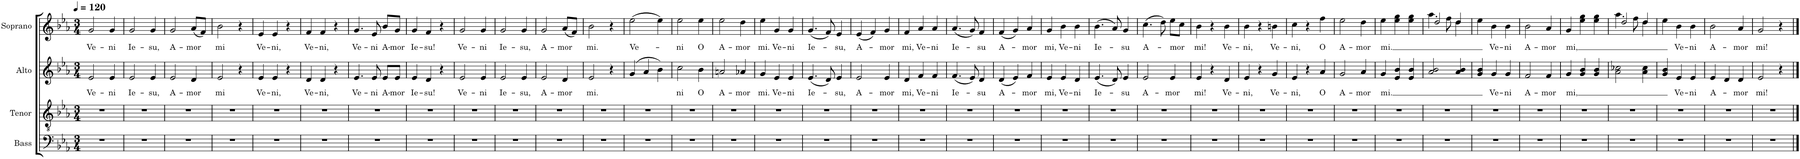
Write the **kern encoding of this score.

**kern	**kern	**kern	**text	**kern	**text
*part4	*part3	*part2	*part2	*part1	*part1
*staff4	*staff3	*staff2	*staff2	*staff1	*staff1
*I"Bass	*I"Tenor	*I"Alto	*	*I"Soprano	*
*I'B.	*I'T.	*I'A.	*	*I'S.	*
*clefF4	*clefGv2	*clefG2	*	*clefG2	*
*k[b-e-a-]	*k[b-e-a-]	*k[b-e-a-]	*	*k[b-e-a-]	*
*M3/4	*M3/4	*M3/4	*	*M3/4	*
*MM120	*MM120	*MM120	*	*MM120	*
=1	=1	=1	=1	=1	=1
!	!	!	!LO:LY:b	!	!LO:LY:b
2.r	2.r	2e-/	Ve-	2g/	Ve-
!	!	!	!LO:LY:b	!	!LO:LY:b
.	.	4e-/	-ni	4g/	-ni
=2	=2	=2	=2	=2	=2
!	!	!	!LO:LY:b	!	!LO:LY:b
2.r	2.r	2e-/	Ie-	2g/	Ie-
!	!	!	!LO:LY:b	!	!LO:LY:b
.	.	4e-/	-su,	4g/	-su,
=3	=3	=3	=3	=3	=3
!	!	!	!LO:LY:b	!	!LO:LY:b
2.r	2.r	2e-/	A-	2g/	A-
!	!	!	!LO:LY:b	!	!LO:LY:b
.	.	4d/	-mor	(8a-/L	-mor
.	.	.	.	8f/J)	.
=4	=4	=4	=4	=4	=4
!	!	!	!LO:LY:b	!	!LO:LY:b
2.r	2.r	2e-/	mi	2b-\	mi
.	.	4r	.	4r	.
=5	=5	=5	=5	=5	=5
!	!	!	!LO:LY:b	!	!LO:LY:b
2.r	2.r	4e-/	Ve-	4e-/	Ve-
!	!	!	!LO:LY:b	!	!LO:LY:b
.	.	4e-/	-ni,	4e-/	-ni,
.	.	4r	.	4r	.
=6	=6	=6	=6	=6	=6
!	!	!	!LO:LY:b	!	!LO:LY:b
2.r	2.r	4d/	Ve-	4f/	Ve-
!	!	!	!LO:LY:b	!	!LO:LY:b
.	.	4d/	-ni,	4f/	-ni,
.	.	4r	.	4r	.
=7	=7	=7	=7	=7	=7
!	!	!	!LO:LY:b	!	!LO:LY:b
2.r	2.r	4.e-/	Ve-	4.g/	Ve-
!	!	!	!LO:LY:b	!	!LO:LY:b
.	.	8e-/	-ni	8e-/	-ni
!	!	!	!LO:LY:b	!	!LO:LY:b
.	.	8e-/L	A-	8b-/L	A-
!	!	!	!LO:LY:b	!	!LO:LY:b
.	.	8e-/J	-mor	8g/J	-mor
=8	=8	=8	=8	=8	=8
!	!	!	!LO:LY:b	!	!LO:LY:b
2.r	2.r	4e-/	Ie-	4g/	Ie-
!	!	!	!LO:LY:b	!	!LO:LY:b
.	.	4d/	-su!	4f/	-su!
.	.	4r	.	4r	.
=9	=9	=9	=9	=9	=9
!	!	!	!LO:LY:b	!	!LO:LY:b
2.r	2.r	2e-/	Ve-	2g/	Ve-
!	!	!	!LO:LY:b	!	!LO:LY:b
.	.	4e-/	-ni	4g/	-ni
=10	=10	=10	=10	=10	=10
!	!	!	!LO:LY:b	!	!LO:LY:b
2.r	2.r	2e-/	Ie-	2g/	Ie-
!	!	!	!LO:LY:b	!	!LO:LY:b
.	.	4e-/	-su,	4g/	-su,
=11	=11	=11	=11	=11	=11
!	!	!	!LO:LY:b	!	!LO:LY:b
2.r	2.r	2e-/	A-	2g/	A-
!	!	!	!LO:LY:b	!	!LO:LY:b
.	.	4d/	-mor	(8a-/L	-mor
.	.	.	.	8f/J)	.
=12	=12	=12	=12	=12	=12
!	!	!	!LO:LY:b	!	!LO:LY:b
2.r	2.r	2e-/	mi.	2b-\	mi.
.	.	4r	.	4r	.
=13	=13	=13	=13	=13	=13
!	!	!	!	!	!LO:LY:b
2.r	2.r	(4g/	.	(2ee-\	Ve-
.	.	4a-/	.	.	.
.	.	4b-\)	.	4ee-\)	.
=14	=14	=14	=14	=14	=14
!	!	!	!LO:LY:b	!	!LO:LY:b
2.r	2.r	2cc\	-ni	2ee-\	-ni
!	!	!	!LO:LY:b	!	!LO:LY:b
.	.	4b-\	O	4ee-\	O
=15	=15	=15	=15	=15	=15
!	!	!	!LO:LY:b	!	!LO:LY:b
2.r	2.r	2an/	A-	2ee-\	A-
!	!	!	!LO:LY:b	!	!LO:LY:b
.	.	4a-X/	-mor	4dd\	-mor
=16	=16	=16	=16	=16	=16
!	!	!	!LO:LY:b	!	!LO:LY:b
2.r	2.r	4g/	mi.	4ee-\	mi.
!	!	!	!LO:LY:b	!	!LO:LY:b
.	.	4e-/	Ve-	4g/	Ve-
!	!	!	!LO:LY:b	!	!LO:LY:b
.	.	4e-/	-ni	4g/	-ni
=17	=17	=17	=17	=17	=17
!	!	!	!LO:LY:b	!	!LO:LY:b
2.r	2.r	(4.e-/	Ie-	(4.g/	Ie-
.	.	8d/)	.	8f/)	.
!	!	!	!LO:LY:b	!	!LO:LY:b
.	.	4e-/	-su,	4e-/	-su,
=18	=18	=18	=18	=18	=18
!	!	!	!LO:LY:b	!	!LO:LY:b
2.r	2.r	2e-/	A-	(4e-/	A-
.	.	.	.	4f/)	.
!	!	!	!LO:LY:b	!	!LO:LY:b
.	.	4e-/	-mor	4g/	-mor
=19	=19	=19	=19	=19	=19
!	!	!	!LO:LY:b	!	!LO:LY:b
2.r	2.r	4d/	mi,	4f/	mi,
!	!	!	!LO:LY:b	!	!LO:LY:b
.	.	4f/	Ve-	4a-/	Ve-
!	!	!	!LO:LY:b	!	!LO:LY:b
.	.	4f/	-ni	4a-/	-ni
=20	=20	=20	=20	=20	=20
!	!	!	!LO:LY:b	!	!LO:LY:b
2.r	2.r	(4.f/	Ie-	(4.a-/	Ie-
.	.	8e-/)	.	8g/)	.
!	!	!	!LO:LY:b	!	!LO:LY:b
.	.	4d/	-su	4f/	-su
=21	=21	=21	=21	=21	=21
!	!	!	!LO:LY:b	!	!LO:LY:b
2.r	2.r	(4d/	A-	(4f/	A-
.	.	4e-/)	.	4g/)	.
!	!	!	!LO:LY:b	!	!LO:LY:b
.	.	4f/	-mor	4a-/	-mor
=22	=22	=22	=22	=22	=22
!	!	!	!LO:LY:b	!	!LO:LY:b
2.r	2.r	4e-/	mi,	4g/	mi,
!	!	!	!LO:LY:b	!	!LO:LY:b
.	.	4e-/	Ve-	4b-\	Ve-
!	!	!	!LO:LY:b	!	!LO:LY:b
.	.	4d/	-ni	4b-\	-ni
=23	=23	=23	=23	=23	=23
!	!	!	!LO:LY:b	!	!LO:LY:b
2.r	2.r	(4.e-/	Ie-	(4.b-\	Ie-
.	.	8d/)	.	8a-/)	.
!	!	!	!LO:LY:b	!	!LO:LY:b
.	.	4e-/	-su	4g/	-su
=24	=24	=24	=24	=24	=24
!	!	!	!LO:LY:b	!	!LO:LY:b
2.r	2.r	2e-/	A-	(4.cc\	A-
.	.	.	.	8dd\)	.
!	!	!	!LO:LY:b	!	!LO:LY:b
.	.	4e-/	-mor	8ee-\L	-mor
.	.	.	.	8cc\J	.
=25	=25	=25	=25	=25	=25
!	!	!	!LO:LY:b	!	!LO:LY:b
2.r	2.r	4e-/	mi!	4b-\	mi!
.	.	4r	.	4r	.
!	!	!	!LO:LY:b	!	!LO:LY:b
.	.	4d/	Ve-	4b-\	Ve-
=26	=26	=26	=26	=26	=26
!	!	!	!LO:LY:b	!	!LO:LY:b
2.r	2.r	4e-/	-ni,	4b-\	-ni,
.	.	4r	.	4r	.
!	!	!	!LO:LY:b	!	!LO:LY:b
.	.	4g/	Ve-	4bn\	Ve-
=27	=27	=27	=27	=27	=27
!	!	!	!LO:LY:b	!	!LO:LY:b
2.r	2.r	4e-/	-ni,	4cc\	-ni,
.	.	4r	.	4r	.
!	!	!	!LO:LY:b	!	!LO:LY:b
.	.	4a-/	O	4ff\	O
=28	=28	=28	=28	=28	=28
!	!	!	!LO:LY:b	!	!LO:LY:b
2.r	2.r	2g/	A-	2ee-\	A-
!	!	!	!LO:LY:b	!	!LO:LY:b
.	.	4a-/	-mor	4dd\	-mor
=29	=29	=29	=29	=29	=29
!	!	!	!LO:LY:b	!	!LO:LY:b
2.r	2.r	4g/	mi.	4ee-\	mi.
.	.	4e-/ 4b-/	.	4ee-\ 4gg\	.
.	.	4e-/ 4b-/	.	4ee-\ 4gg\	.
=30	=30	=30	=30	=30	=30
*	*	*	*	*^	*
2.r	2.r	2a-/ 2b-/	.	2dd/	4.aa-\	.
.	.	.	.	.	8ff\	.
.	.	4a-/ 4b-/	.	4dd/	4dd\	.
*	*	*	*	*v	*v	*
=31	=31	=31	=31	=31	=31
2.r	2.r	4g/ 4b-/	.	4ee-\	.
!	!	!	!LO:LY:b	!	!LO:LY:b
.	.	4g/	Ve-	4b-\	Ve-
!	!	!	!LO:LY:b	!	!LO:LY:b
.	.	4g/	-ni	4b-\	-ni
=32	=32	=32	=32	=32	=32
!	!	!	!LO:LY:b	!	!LO:LY:b
2.r	2.r	2f/	A-	2b-\	A-
!	!	!	!LO:LY:b	!	!LO:LY:b
.	.	4f/	-mor	4a-/	-mor
=33	=33	=33	=33	=33	=33
!	!	!	!LO:LY:b	!	!LO:LY:b
2.r	2.r	4g/	mi,	4g/	mi,
.	.	4g/ 4b-/	.	4ee-\ 4gg\	.
.	.	4g/ 4b-/	.	4ee-\ 4gg\	.
=34	=34	=34	=34	=34	=34
*	*	*	*	*^	*
2.r	2.r	2a-\ 2cc-X\	.	2dd/	4.aa-\	.
.	.	.	.	.	8ff\	.
.	.	4a-\ 4cc-\	.	4dd/	4dd\	.
*	*	*	*	*v	*v	*
=35	=35	=35	=35	=35	=35
2.r	2.r	4g/ 4b-/	.	4ee-\	.
!	!	!	!LO:LY:b	!	!LO:LY:b
.	.	4e-/	Ve-	4b-\	Ve-
!	!	!	!LO:LY:b	!	!LO:LY:b
.	.	4e-/	-ni	4b-\	-ni
=36	=36	=36	=36	=36	=36
!	!	!	!LO:LY:b	!	!LO:LY:b
2.r	2.r	4e-/	A-	2b-\	A-
.	.	4d/	.	.	.
!	!	!	!LO:LY:b	!	!LO:LY:b
.	.	4d/	-mor	4a-/	-mor
=37	=37	=37	=37	=37	=37
!	!	!	!LO:LY:b	!	!LO:LY:b
2.r	2.r	2e-/	mi!	2g/	mi!
.	.	4r	.	4r	.
==	==	==	==	==	==
*-	*-	*-	*-	*-	*-
